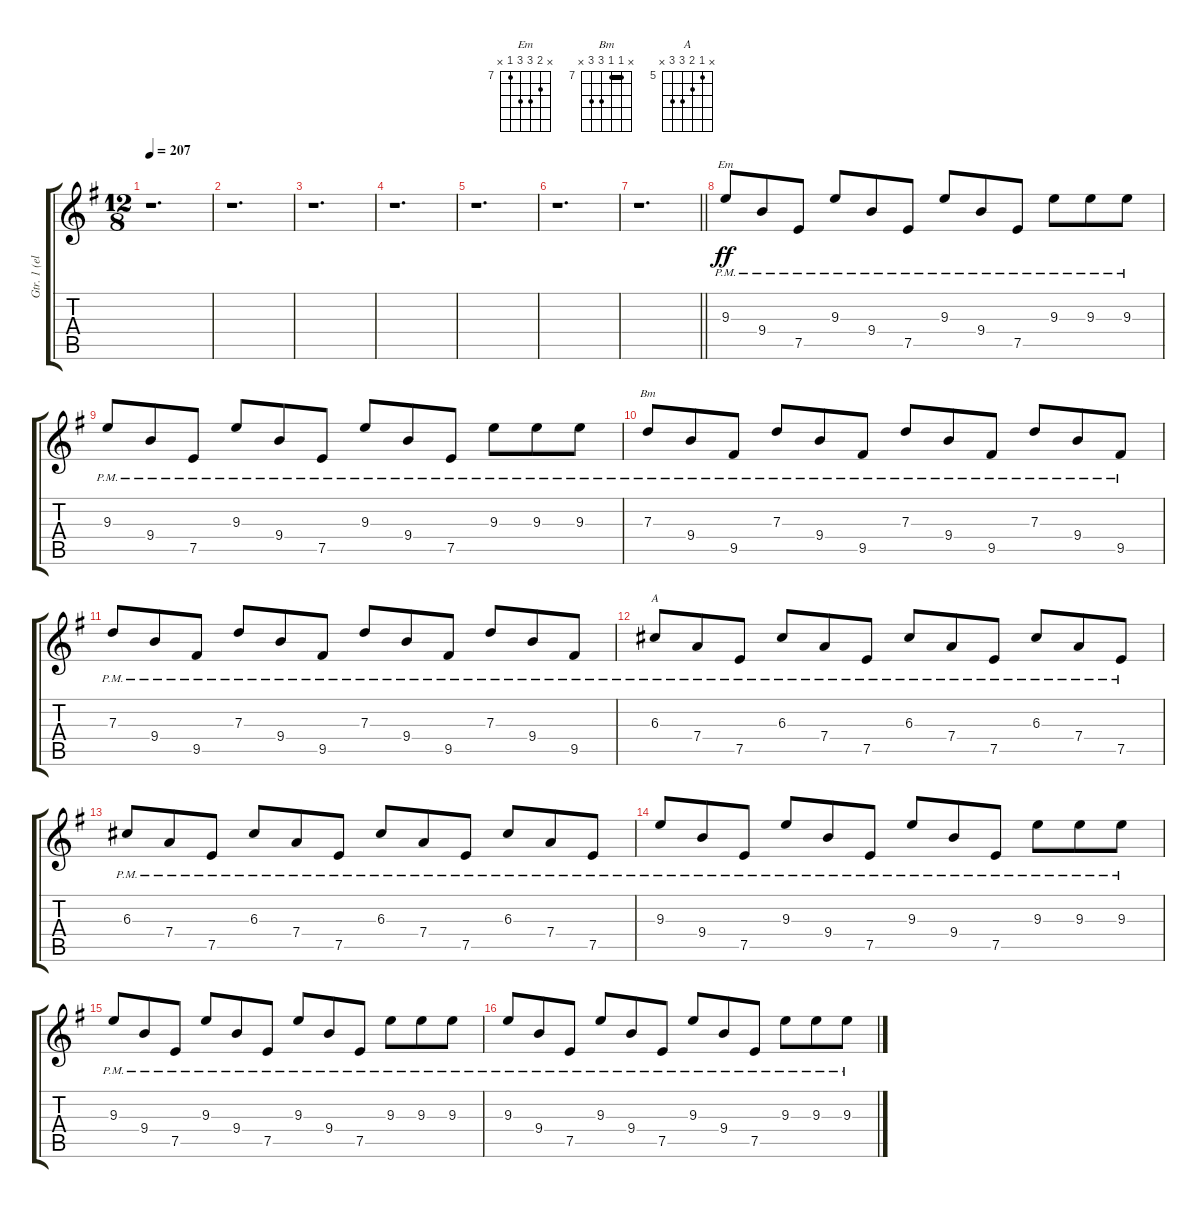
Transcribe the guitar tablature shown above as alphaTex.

\track ("Gtr. 1 (elec.)" "Gtr. 1 (el") {instrument overdrivenguitar}
\staff {score tabs}
\tuning (E4 B3 G3 D3 A2 E2) {hide}
\chord ("Em" x 8 9 9 7 x) {firstfret 7}
\chord ("Bm" x 7 7 9 9 x) {firstfret 7 barre 7}
\chord ("A" x 5 6 7 7 x) {firstfret 5}
\ts (12 8)
\tempo 207
\clef g2
\ks g
r.1{d dy f} |
r.1{d} |
r.1{d} |
r.1{d} |
r.1{d} |
r.1{d} |
\barLineRight lightlight
r.1{d} |
9.3{pm}.8{ch "Em" dy ff instrument overdrivenguitar} 9.4{pm}.8 7.5{pm}.8 9.3{pm}.8 9.4{pm}.8 7.5{pm}.8 9.3{pm}.8 9.4{pm}.8 7.5{pm}.8 9.3{pm}.8 9.3{pm}.8 9.3{pm}.8 |
9.3{pm}.8 9.4{pm}.8 7.5{pm}.8 9.3{pm}.8 9.4{pm}.8 7.5{pm}.8 9.3{pm}.8 9.4{pm}.8 7.5{pm}.8 9.3{pm}.8 9.3{pm}.8 9.3{pm}.8 |
7.3{pm}.8{ch "Bm"} 9.4{pm}.8 9.5{pm}.8 7.3{pm}.8 9.4{pm}.8 9.5{pm}.8 7.3{pm}.8 9.4{pm}.8 9.5{pm}.8 7.3{pm}.8 9.4{pm}.8 9.5{pm}.8 |
7.3{pm}.8 9.4{pm}.8 9.5{pm}.8 7.3{pm}.8 9.4{pm}.8 9.5{pm}.8 7.3{pm}.8 9.4{pm}.8 9.5{pm}.8 7.3{pm}.8 9.4{pm}.8 9.5{pm}.8 |
6.3{pm}.8{ch "A"} 7.4{pm}.8 7.5{pm}.8 6.3{pm}.8 7.4{pm}.8 7.5{pm}.8 6.3{pm}.8 7.4{pm}.8 7.5{pm}.8 6.3{pm}.8 7.4{pm}.8 7.5{pm}.8 |
6.3{pm}.8 7.4{pm}.8 7.5{pm}.8 6.3{pm}.8 7.4{pm}.8 7.5{pm}.8 6.3{pm}.8 7.4{pm}.8 7.5{pm}.8 6.3{pm}.8 7.4{pm}.8 7.5{pm}.8 |
9.3{pm}.8 9.4{pm}.8 7.5{pm}.8 9.3{pm}.8 9.4{pm}.8 7.5{pm}.8 9.3{pm}.8 9.4{pm}.8 7.5{pm}.8 9.3{pm}.8 9.3{pm}.8 9.3{pm}.8 |
9.3{pm}.8 9.4{pm}.8 7.5{pm}.8 9.3{pm}.8 9.4{pm}.8 7.5{pm}.8 9.3{pm}.8 9.4{pm}.8 7.5{pm}.8 9.3{pm}.8 9.3{pm}.8 9.3{pm}.8 |
9.3{pm}.8 9.4{pm}.8 7.5{pm}.8 9.3{pm}.8 9.4{pm}.8 7.5{pm}.8 9.3{pm}.8 9.4{pm}.8 7.5{pm}.8 9.3{pm}.8 9.3{pm}.8 9.3{pm}.8
